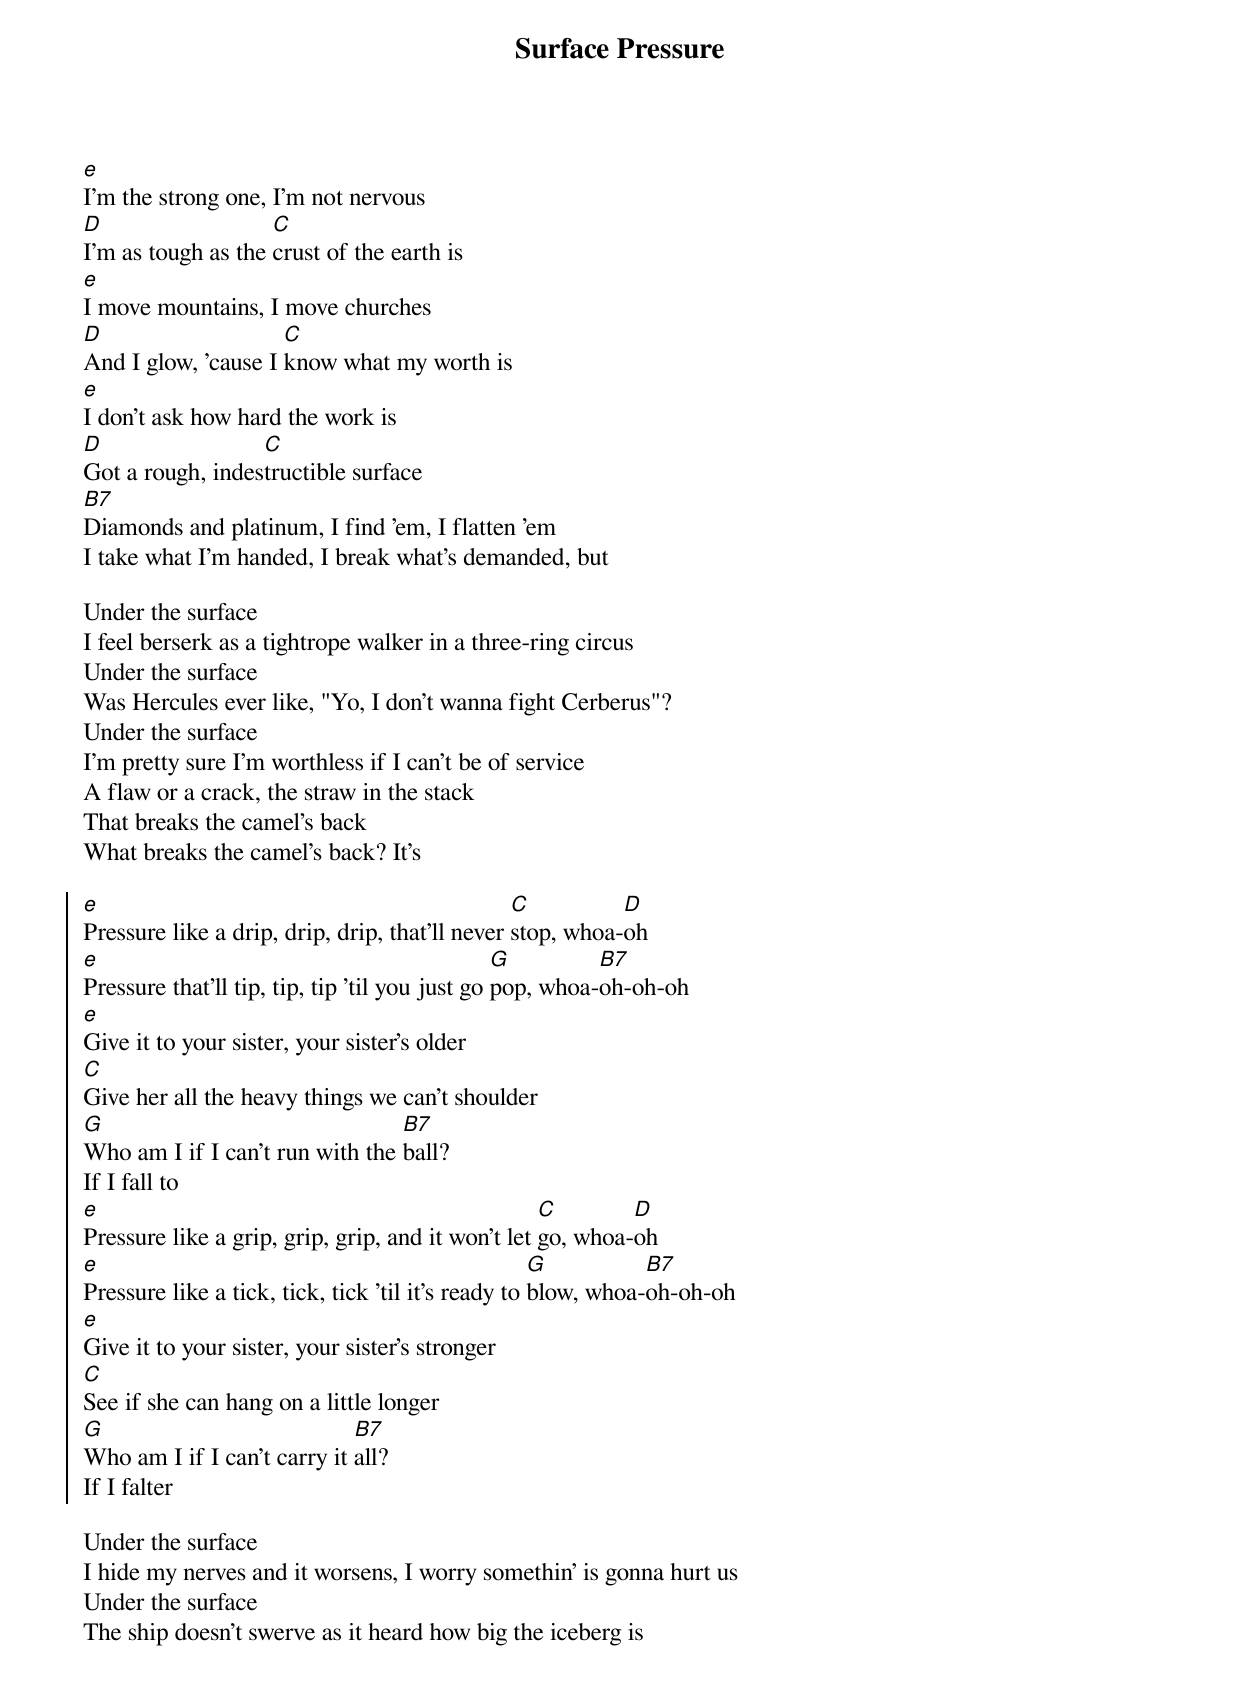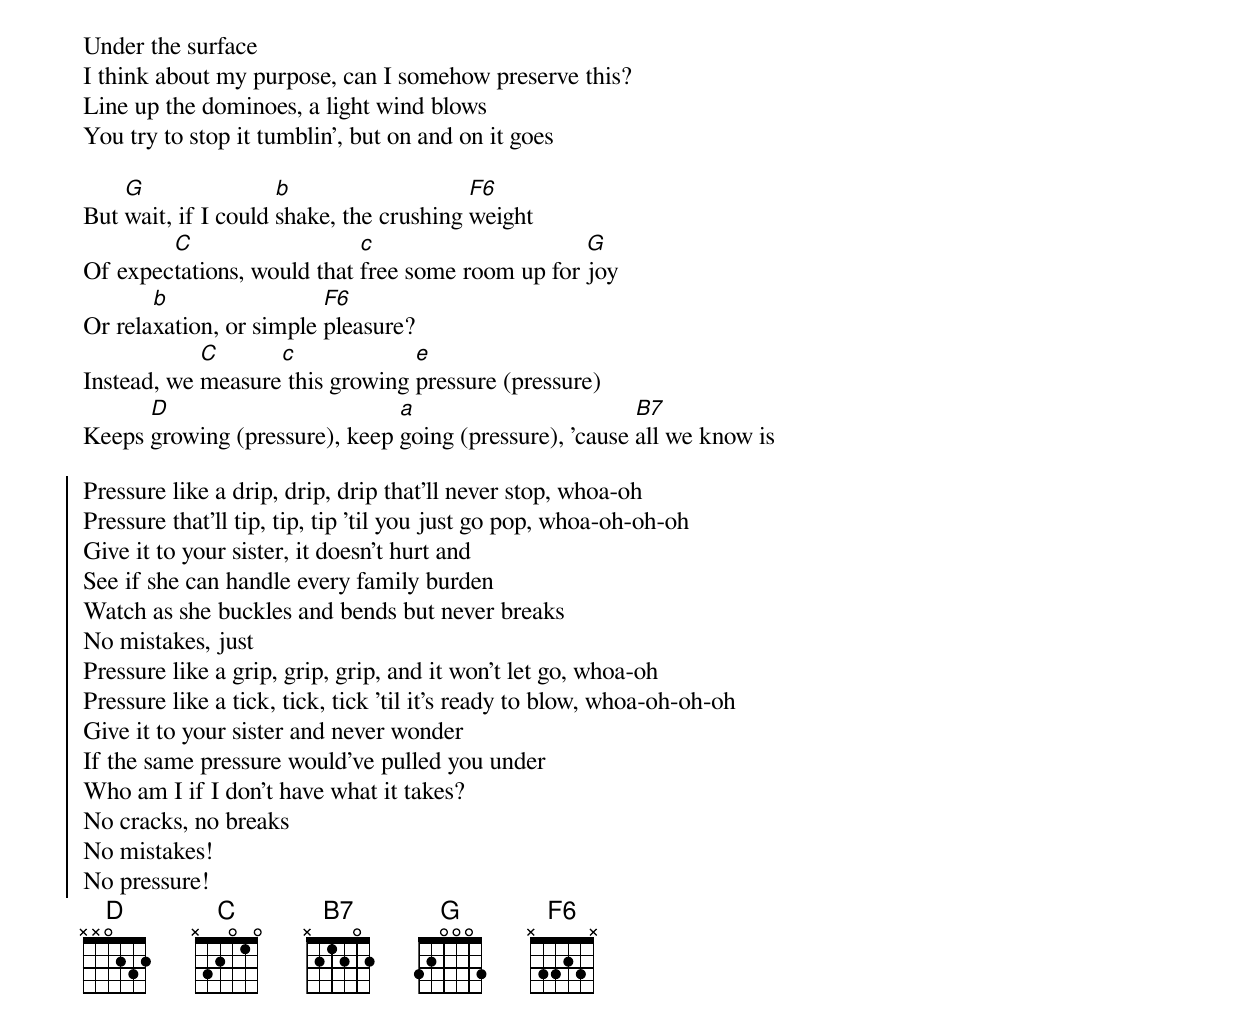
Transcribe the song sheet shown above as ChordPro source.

{title: Surface Pressure}
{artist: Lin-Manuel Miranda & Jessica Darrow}
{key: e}

{sov}
[e]I'm the strong one, I'm not nervous
[D]I'm as tough as the [C]crust of the earth is
[e]I move mountains, I move churches
[D]And I glow, 'cause I [C]know what my worth is
[e]I don't ask how hard the work is
[D]Got a rough, indes[C]tructible surface
[B7]Diamonds and platinum, I find 'em, I flatten 'em
I take what I'm handed, I break what's demanded, but
{eov}

{sov}
Under the surface
I feel berserk as a tightrope walker in a three-ring circus
Under the surface
Was Hercules ever like, "Yo, I don't wanna fight Cerberus"?
Under the surface
I'm pretty sure I'm worthless if I can't be of service
A flaw or a crack, the straw in the stack
That breaks the camel's back
What breaks the camel's back? It's
{sov}

{soc}
[e]Pressure like a drip, drip, drip, that'll never [C]stop, whoa-[D]oh
[e]Pressure that'll tip, tip, tip 'til you just go [G]pop, whoa-[B7]oh-oh-oh
[e]Give it to your sister, your sister's older
[C]Give her all the heavy things we can't shoulder
[G]Who am I if I can't run with the [B7]ball?
If I fall to
[e]Pressure like a grip, grip, grip, and it won't let [C]go, whoa-[D]oh
[e]Pressure like a tick, tick, tick 'til it's ready to [G]blow, whoa-[B7]oh-oh-oh
[e]Give it to your sister, your sister's stronger
[C]See if she can hang on a little longer
[G]Who am I if I can't carry it [B7]all?
If I falter
{eoc}

{sov}
Under the surface
I hide my nerves and it worsens, I worry somethin' is gonna hurt us
Under the surface
The ship doesn't swerve as it heard how big the iceberg is
Under the surface
I think about my purpose, can I somehow preserve this?
Line up the dominoes, a light wind blows
You try to stop it tumblin', but on and on it goes
{sov}

{sob}
But [G]wait, if I could [b]shake, the crushing [F6]weight
Of expec[C]tations, would that [c]free some room up for [G]joy
Or rela[b]xation, or simple [F6]pleasure?
Instead, we [C]measure[c] this growing [e]pressure (pressure)
Keeps [D]growing (pressure), keep [a]going (pressure), 'cause [B7]all we know is
{eob}

{soc}
Pressure like a drip, drip, drip that'll never stop, whoa-oh
Pressure that'll tip, tip, tip 'til you just go pop, whoa-oh-oh-oh
Give it to your sister, it doesn't hurt and
See if she can handle every family burden
Watch as she buckles and bends but never breaks
No mistakes, just
Pressure like a grip, grip, grip, and it won't let go, whoa-oh
Pressure like a tick, tick, tick 'til it's ready to blow, whoa-oh-oh-oh
Give it to your sister and never wonder
If the same pressure would've pulled you under
Who am I if I don't have what it takes?
No cracks, no breaks
No mistakes!
No pressure!
{eoc}
